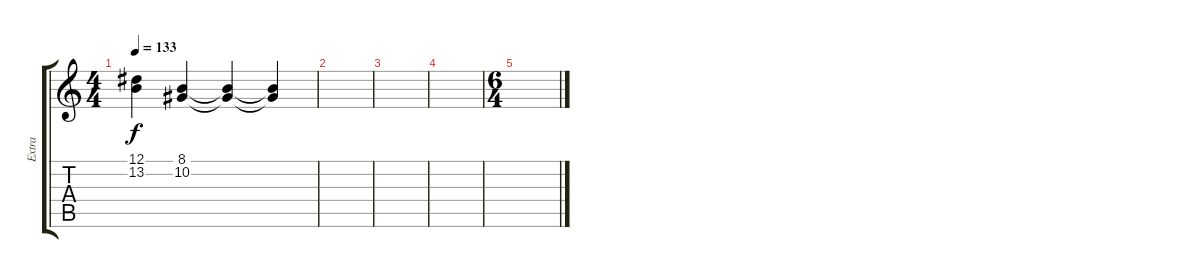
\track ("Extra" "Extra") {instrument stringensemble1}
\staff {score tabs}
\tuning (Eb4 Bb3 Gb3 Db3 Ab2 Eb2) {hide}
\ts (4 4)
\tempo 133
\clef g2
\ks c
(12.1 13.2).4{dy f} (8.1 10.2).4 (8.1{t} 10.2{t}).4 (8.1{t} 10.2{t}).4 |
|
|
|
\ts (6 4)
